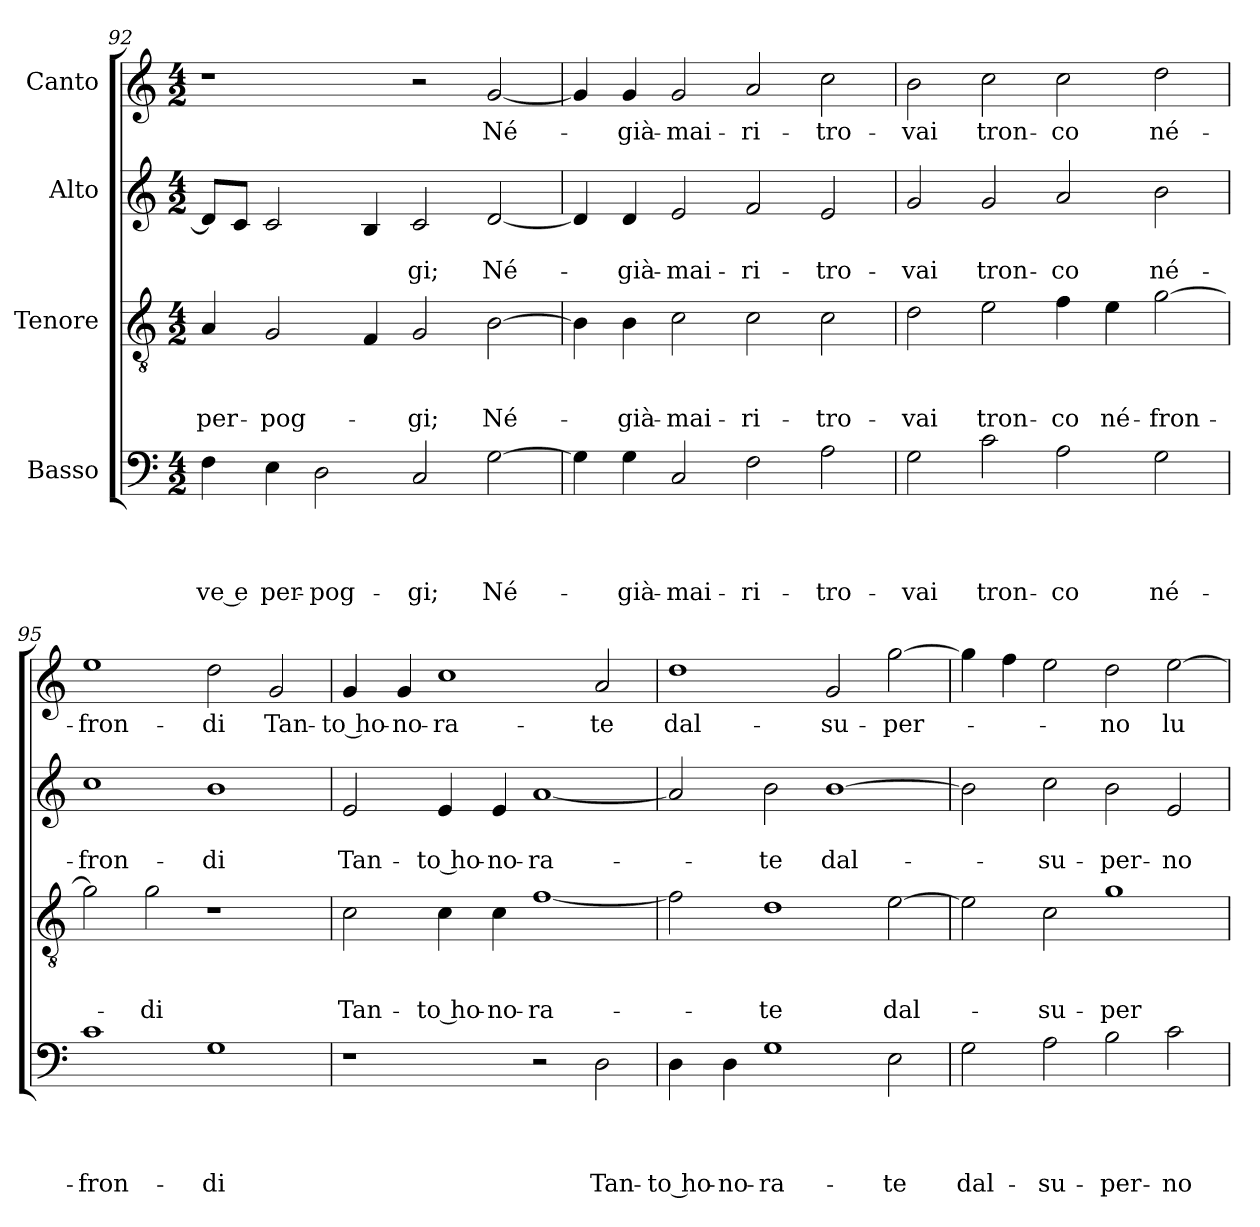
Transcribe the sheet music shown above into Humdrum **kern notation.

**kern	**text	**text	**text	**text	**kern	**text	**text	**text	**kern	**text	**text	**kern	**text
*part4	*part4	*part4	*part4	*part4	*part3	*part3	*part3	*part3	*part2	*part2	*part2	*part1	*part1
*staff4	*staff4	*staff4	*staff4	*staff4	*staff3	*staff3	*staff3	*staff3	*staff2	*staff2	*staff2	*staff1	*staff1
*I"Basso	*	*	*	*	*I"Tenore	*	*	*	*I"Alto	*	*	*I"Canto	*
*clefF4	*	*	*	*	*clefGv2	*	*	*	*clefG2	*	*	*clefG2	*
*k[]	*	*	*	*	*k[]	*	*	*	*k[]	*	*	*k[]	*
*M4/2	*	*	*	*	*M4/2	*	*	*	*M4/2	*	*	*M4/2	*
=92	=92	=92	=92	=92	=92	=92	=92	=92	=92	=92	=92	=92	=92
4F\	.	.	.	-ve e	4A/	.	.	per-	8d/L]	.	.	1r	.
.	.	.	.	.	.	.	.	.	8c/J	.	.	.	.
4E\	.	.	.	per-	2G/	.	.	pog-	2c/	.	.	.	.
2D\	.	.	.	pog-	.	.	.	.	.	.	.	.	.
.	.	.	.	.	4F/	.	.	.	4B/	.	.	.	.
2C/	.	.	.	-gi;	2G/	.	.	-gi;	2c/	.	-gi;	2r	.
[2G\	.	.	.	Né-	[2B\	.	.	Né-	[2d/	.	Né-	[2g/	Né-
=93	=93	=93	=93	=93	=93	=93	=93	=93	=93	=93	=93	=93	=93
4G\]	.	.	.	.	4B\]	.	.	.	4d/]	.	.	4g/]	.
4G\	.	.	.	già-	4B\	.	.	già-	4d/	.	già-	4g/	già-
2C/	.	.	.	mai-	2c\	.	.	mai-	2e/	.	mai-	2g/	mai-
2F\	.	.	.	ri-	2c\	.	.	ri-	2f/	.	ri-	2a/	ri-
2A\	.	.	.	-tro-	2c\	.	.	-tro-	2e/	.	-tro-	2cc\	-tro-
=94	=94	=94	=94	=94	=94	=94	=94	=94	=94	=94	=94	=94	=94
2G\	.	.	.	-vai	2d\	.	.	-vai	2g/	.	-vai	2b\	-vai
2c\	.	.	.	tron-	2e\	.	.	tron-	2g/	.	tron-	2cc\	tron-
2A\	.	.	.	-co	4f\	.	.	-co	2a/	.	-co	2cc\	-co
.	.	.	.	.	4e\	.	.	né-	.	.	.	.	.
2G\	.	.	.	né-	[2g\	.	.	fron-	2b\	.	né-	2dd\	né-
=95	=95	=95	=95	=95	=95	=95	=95	=95	=95	=95	=95	=95	=95
1c\	.	.	.	fron-	2g\]	.	.	.	1cc\	.	fron-	1ee\	fron-
.	.	.	.	.	2g\	.	.	-di	.	.	.	.	.
1G\	.	.	.	-di	1r	.	.	.	1b\	.	-di	2dd\	-di
.	.	.	.	.	.	.	.	.	.	.	.	2g/	Tan-
=96	=96	=96	=96	=96	=96	=96	=96	=96	=96	=96	=96	=96	=96
1r	.	.	.	.	2c\	.	.	Tan-	2e/	.	Tan-	4g/	-to ho-
.	.	.	.	.	.	.	.	.	.	.	.	4g/	-no-
.	.	.	.	.	4c\	.	.	-to ho-	4e/	.	-to ho-	1cc\	-ra-
.	.	.	.	.	4c\	.	.	-no-	4e/	.	-no-	.	.
2r	.	.	.	.	[1f/	.	.	-ra-	[1a/	.	-ra-	.	.
2D\	.	.	.	Tan-	.	.	.	.	.	.	.	2a/	-te
=97	=97	=97	=97	=97	=97	=97	=97	=97	=97	=97	=97	=97	=97
4D\	.	.	.	-to ho-	2f\]	.	.	.	2a/]	.	.	1dd\	dal-
4D\	.	.	.	-no-	.	.	.	.	.	.	.	.	.
1G\	.	.	.	-ra-	1d/	.	.	-te	2b\	.	-te	.	.
.	.	.	.	.	.	.	.	.	[1b\	.	dal-	2g/	su-
2E\	.	.	.	-te	[2e\	.	.	dal-	.	.	.	[2gg\	-per-
=98	=98	=98	=98	=98	=98	=98	=98	=98	=98	=98	=98	=98	=98
2G\	.	.	.	dal-	2e\]	.	.	.	2b\]	.	.	4gg\]	.
.	.	.	.	.	.	.	.	.	.	.	.	4ff\	.
2A\	.	.	.	su-	2c\	.	.	su-	2cc\	.	su-	2ee\	.
2B\	.	.	.	-per-	1g/	.	.	-per-	2b\	.	-per-	2dd\	-no
2c\	.	.	.	-no	.	.	.	.	2e/	.	-no	[2ee\	lu-
=	=	=	=	=	=	=	=	=	=	=	=	=	=
*-	*-	*-	*-	*-	*-	*-	*-	*-	*-	*-	*-	*-	*-
